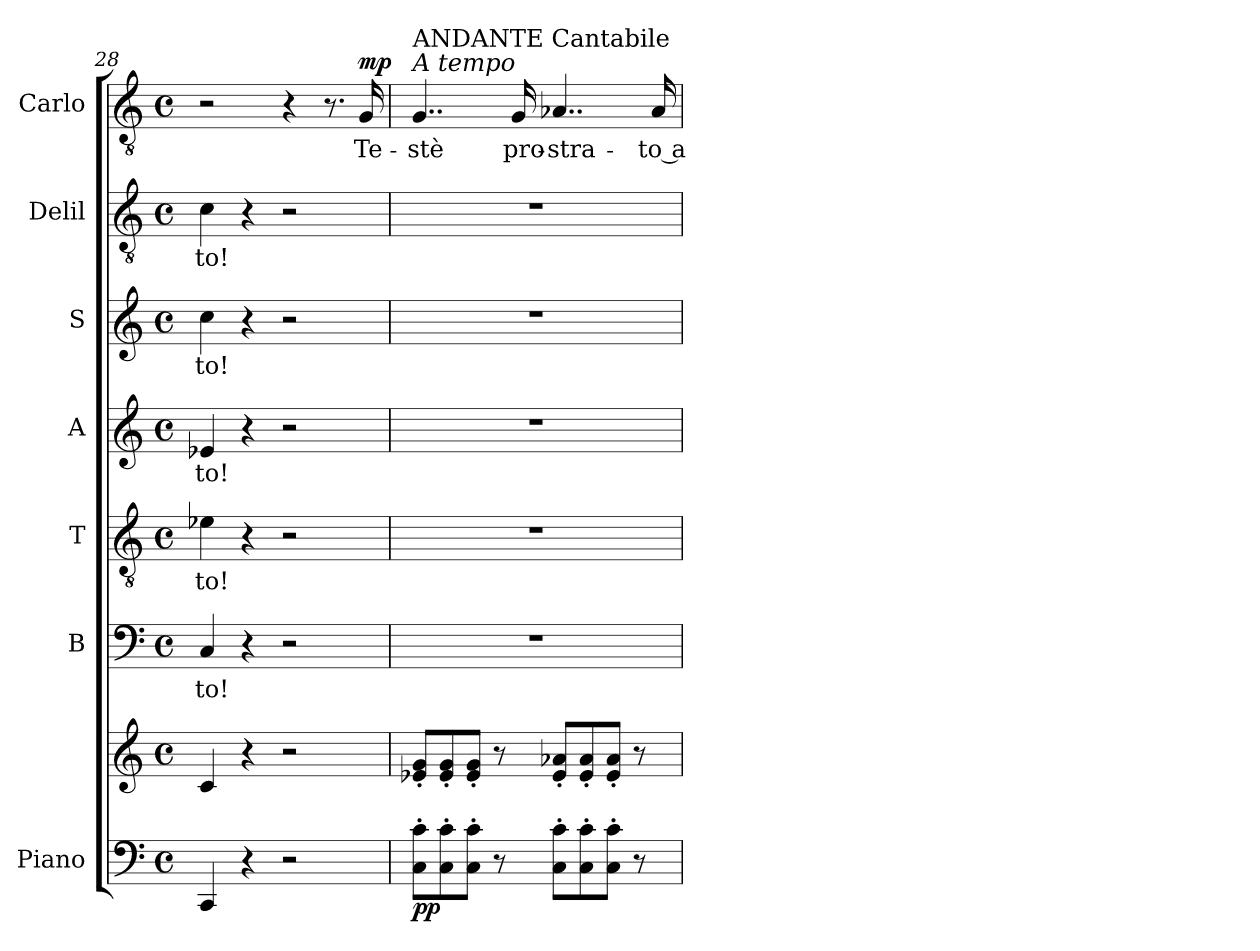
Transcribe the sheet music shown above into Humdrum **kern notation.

**kern	**kern	**dynam	**kern	**text	**kern	**text	**kern	**text	**kern	**text	**kern	**text	**kern	**text	**dynam
*part7	*part7	*part7	*part6	*part6	*part5	*part5	*part4	*part4	*part3	*part3	*part2	*part2	*part1	*part1	*part1
*staff8	*staff7	*staff7/8	*staff6	*staff6	*staff5	*staff5	*staff4	*staff4	*staff3	*staff3	*staff2	*staff2	*staff1	*staff1	*staff1
*I"Piano	*	*	*I"B	*	*I"T	*	*I"A	*	*I"S	*	*I"Delil	*	*I"Carlo	*	*
*I'Pno	*	*	*I'B	*	*I'T	*	*I'A	*	*I'S	*	*	*	*	*	*
*clefF4	*clefG2	*	*clefF4	*	*clefGv2	*	*clefG2	*	*clefG2	*	*clefGv2	*	*clefGv2	*	*
*k[]	*k[]	*	*k[]	*	*k[]	*	*k[]	*	*k[]	*	*k[]	*	*k[]	*	*
*M4/4	*M4/4	*	*M4/4	*	*M4/4	*	*M4/4	*	*M4/4	*	*M4/4	*	*M4/4	*	*
*met(c)	*met(c)	*	*met(c)	*	*met(c)	*	*met(c)	*	*met(c)	*	*met(c)	*	*met(c)	*	*
=28	=28	=28	=28	=28	=28	=28	=28	=28	=28	=28	=28	=28	=28	=28	=28
4CC/	4c/	.	4C/	-to!	4e-X\	-to!	4e-X/	-to!	4cc\	-to!	4c\	-to!	2r	.	.
4r	4r	.	4r	.	4r	.	4r	.	4r	.	4r	.	.	.	.
2r	2r	.	2r	.	2r	.	2r	.	2r	.	2r	.	4r	.	.
.	.	.	.	.	.	.	.	.	.	.	.	.	8.r	.	.
!	!	!	!	!	!	!	!	!	!	!	!	!	!	!	!LO:DY:a
.	.	.	.	.	.	.	.	.	.	.	.	.	16G/	Te-	mp
=29	=29	=29	=29	=29	=29	=29	=29	=29	=29	=29	=29	=29	=29	=29	=29
!!LO:REH:place=s1:a:B:fs=14:t=3
!	!	!	!	!	!	!	!	!	!	!	!	!	!LO:TX:a:i:t=A tempo	!	!
!	!	!	!	!	!	!	!	!	!	!	!	!	!LO:TX:a:t=ANDANTE Cantabile	!	!
!	!	!LO:DY:b=2	!	!	!	!	!	!	!	!	!	!	!	!	!
!	!	!LO:DY:n=1:b	!	!	!	!	!	!	!	!	!	!	!	!	!
8C\' 8c\'L	8e-X/' 8g/'L	p p	1r	.	1r	.	1r	.	1r	.	1r	.	4..G/	-stè	.
8C\' 8c\'	8e-/' 8g/'	.	.	.	.	.	.	.	.	.	.	.	.	.	.
8C\' 8c\'J	8e-/' 8g/'J	.	.	.	.	.	.	.	.	.	.	.	.	.	.
8r	8r	.	.	.	.	.	.	.	.	.	.	.	.	.	.
.	.	.	.	.	.	.	.	.	.	.	.	.	16G/	pro-	.
8C\' 8c\'L	8e-/' 8a-X/'L	.	.	.	.	.	.	.	.	.	.	.	4..A-X/	-stra-	.
8C\' 8c\'	8e-/' 8a-/'	.	.	.	.	.	.	.	.	.	.	.	.	.	.
8C\' 8c\'J	8e-/' 8a-/'J	.	.	.	.	.	.	.	.	.	.	.	.	.	.
8r	8r	.	.	.	.	.	.	.	.	.	.	.	.	.	.
.	.	.	.	.	.	.	.	.	.	.	.	.	16A-/	-to a	.
=	=	=	=	=	=	=	=	=	=	=	=	=	=	=	=
*-	*-	*-	*-	*-	*-	*-	*-	*-	*-	*-	*-	*-	*-	*-	*-
